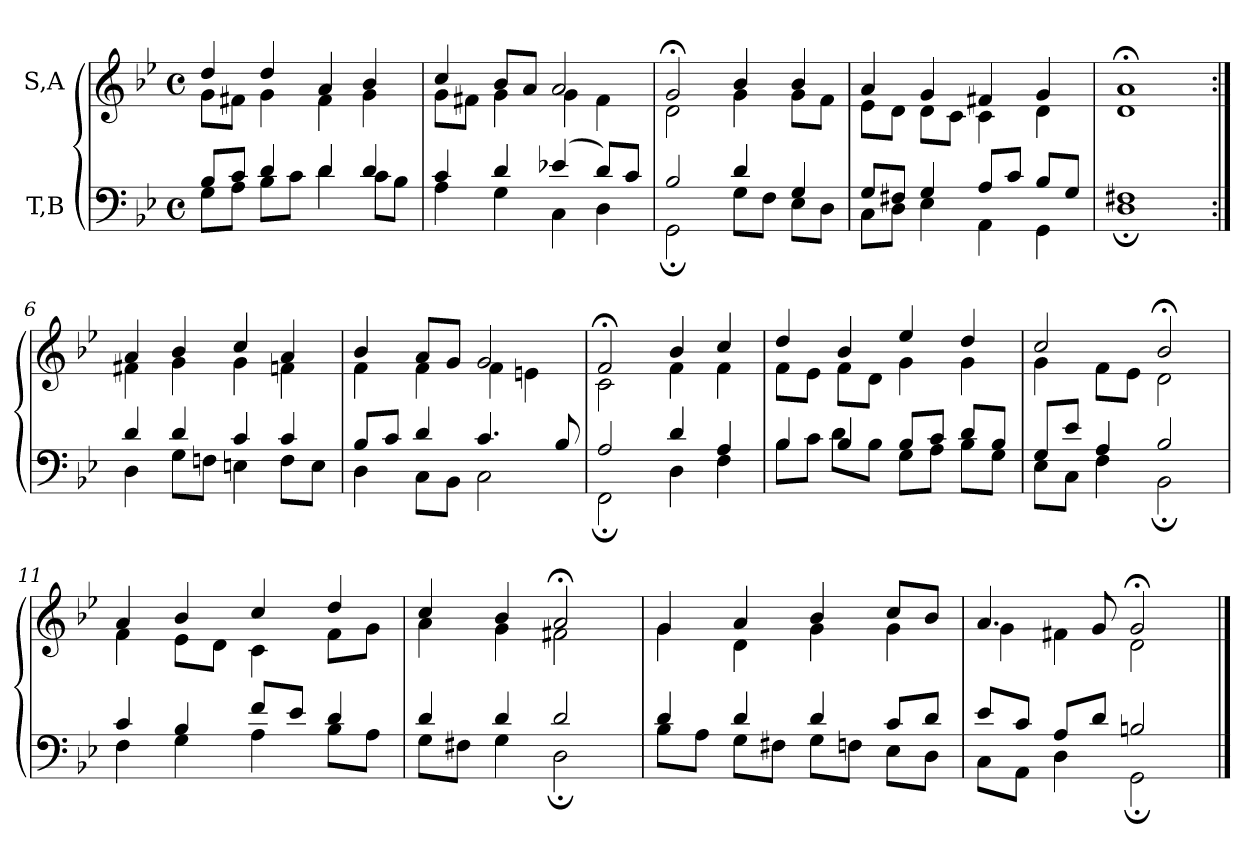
**kern	**kern
*part2	*part1
*staff2	*staff1
*I"T,B	*I"S,A
*clefF4	*clefG2
*k[b-e-]	*k[b-e-]
*M4/4	*M4/4
*met(c)	*met(c)
=1	=1
*^	*^
8B-L	8GL	4dd	8gL
8cJ	8AJ	.	8f#XJ
4d	8B-L	4dd	4g
.	8cJ	.	.
4d	4d	4a	4f#
4d	8cL	4b-	4g
.	8B-J	.	.
=2	=2	=2	=2
4c	4A	4cc	8gL
.	.	.	8f#XJ
4d	4G	8b-L	4g
.	.	8aJ	.
(>4e-X	4C	2a	4g
8dL)	4D	.	4f#
8cJ	.	.	.
=3	=3	=3	=3
2B-	2GG;	2g;<	2d
4d	8GL	4b-	4g
.	8FJ	.	.
4G	8E-L	4b-	8gL
.	8DJ	.	8fJ
=4	=4	=4	=4
8GL	8CL	4a	8e-L
8F#XJ	8DJ	.	8dJ
4G	4E-	4g	8dL
.	.	.	8cJ
8AL	4AA	4f#X	4c
8cJ	.	.	.
8B-L	4GG	4g	4d
8GJ	.	.	.
=5	=5	=5	=5
1F#X	1D;	1a;<	1d
=6:|!	=6:|!	=6:|!	=6:|!
4d	4D	4a	4f#X
4d	8GL	4b-	4g
.	8FnJ	.	.
4c	4En	4cc	4g
4c	8FL	4a	4fn
.	8EJ	.	.
=7	=7	=7	=7
8B-L	4D	4b-	4f
8cJ	.	.	.
4d	8CL	8aL	4f
.	8BB-J	8gJ	.
4.c	2C	2g	4f
.	.	.	4en
8B-	.	.	.
=8	=8	=8	=8
2A	2FF;	2f;<	2c
4d	4D	4b-	4f
4A	4F	4cc	4f
=9	=9	=9	=9
4B-	8B-L	4dd	8fL
.	8cJ	.	8e-J
4B-	8dL	4b-	8fL
.	8B-J	.	8dJ
8B-L	8GL	4ee-	4g
8cJ	8AJ	.	.
8dL	8B-L	4dd	4g
8B-J	8GJ	.	.
=10	=10	=10	=10
8GL	8E-L	2cc	4g
8e-J	8CJ	.	.
4A	4F	.	8fL
.	.	.	8e-J
2B-	2BB-;	2b-;<	2d
=11	=11	=11	=11
4c	4F	4a	4f
4B-	4G	4b-	8e-L
.	.	.	8dJ
8fL	4A	4cc	4c
8e-J	.	.	.
4d	8B-L	4dd	8fL
.	8AJ	.	8gJ
=12	=12	=12	=12
4d	8GL	4cc	4a
.	8F#XJ	.	.
4d	4G	4b-	4g
2d	2D;	2a;<	2f#X
=13	=13	=13	=13
4d	8B-L	4g	4g
.	8AJ	.	.
4d	8GL	4a	4d
.	8F#XJ	.	.
4d	8GL	4b-	4g
.	8FnJ	.	.
8cL	8E-L	8ccL	4g
8dJ	8DJ	8b-J	.
=14	=14	=14	=14
8e-L	8CL	4.a	4g
8cJ	8AAJ	.	.
8AL	4D	.	4f#X
8dJ	.	8g	.
2Bn	2GG;	2g;<	2d
*v	*v	*	*
*	*v	*v
==	==
*-	*-
